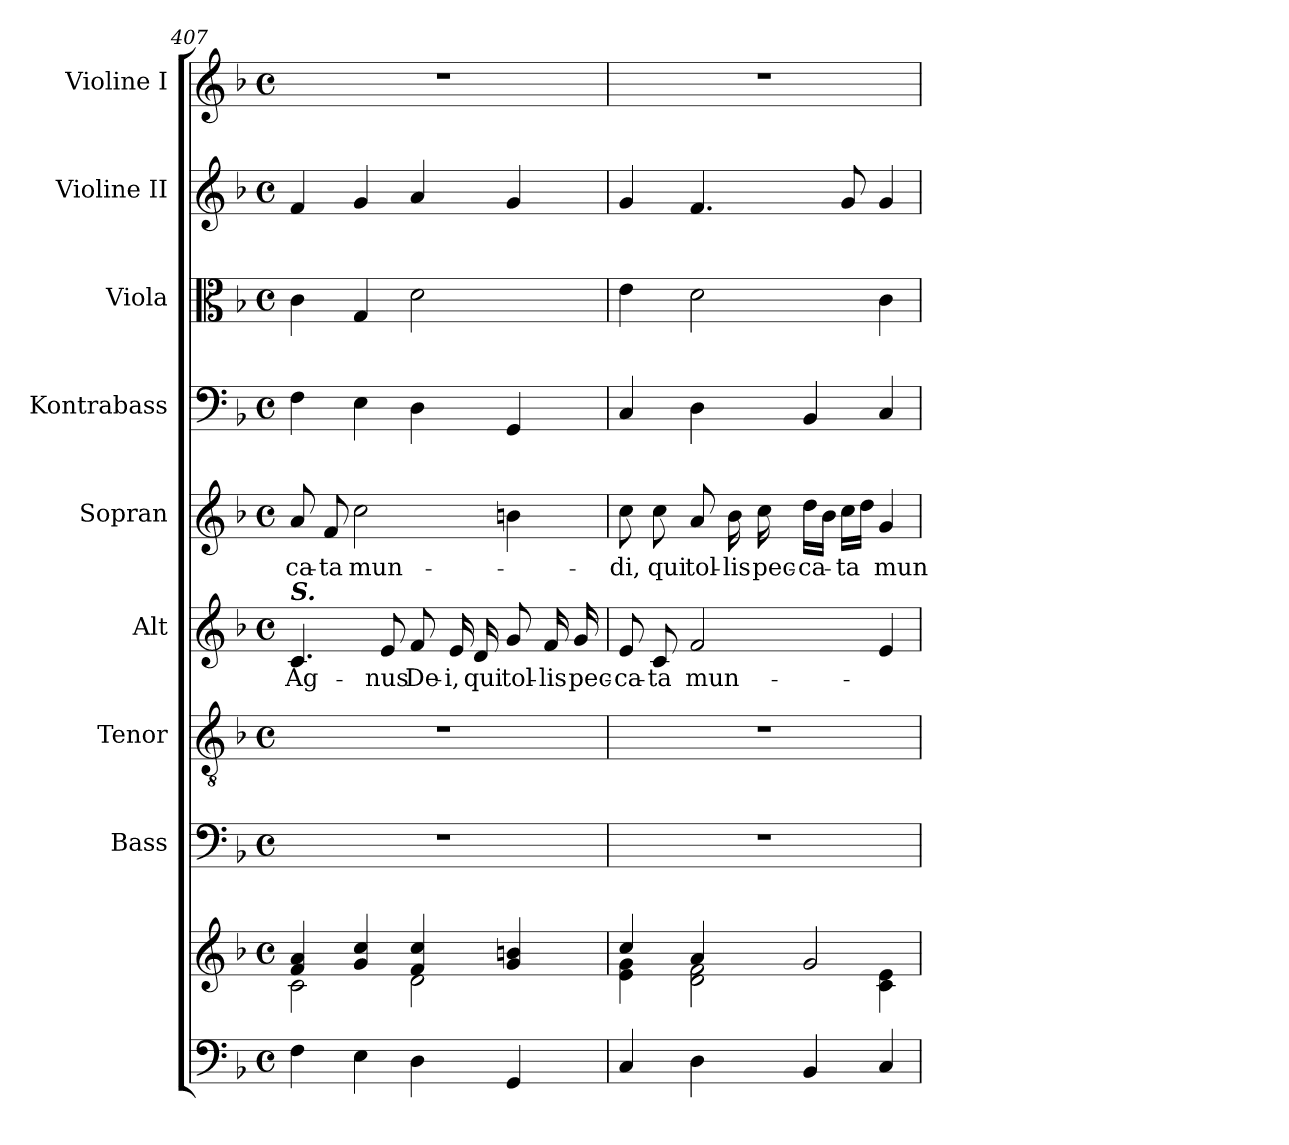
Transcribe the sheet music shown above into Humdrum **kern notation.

**kern	**kern	**kern	**kern	**kern	**text	**kern	**text	**kern	**kern	**kern	**kern
*part9	*part9	*part8	*part7	*part6	*part6	*part5	*part5	*part4	*part3	*part2	*part1
*staff10	*staff9	*staff8	*staff7	*staff6	*staff6	*staff5	*staff5	*staff4	*staff3	*staff2	*staff1
*	*	*I"Bass	*I"Tenor	*I"Alt	*	*I"Sopran	*	*I"Kontrabass	*I"Viola	*I"Violine II	*I"Violine I
*	*	*I'B.	*I'T.	*I'A.	*	*I'S.	*	*I'Kb.	*I'Vla.	*I'Vl. II	*I'Vl. I
*clefF4	*clefG2	*clefF4	*clefGv2	*clefG2	*	*clefG2	*	*clefF4	*clefC3	*clefG2	*clefG2
*	*	*	*	*	*	*	*	*ITrd7c12	*	*	*
*k[b-]	*k[b-]	*k[b-]	*k[b-]	*k[b-]	*	*k[b-]	*	*k[b-]	*k[b-]	*k[b-]	*k[b-]
*F:	*F:	*F:	*F:	*F:	*	*F:	*	*F:	*F:	*F:	*F:
*M4/4	*M4/4	*M4/4	*M4/4	*M4/4	*	*M4/4	*	*M4/4	*M4/4	*M4/4	*M4/4
*met(c)	*met(c)	*met(c)	*met(c)	*met(c)	*	*met(c)	*	*met(c)	*met(c)	*met(c)	*met(c)
=407	=407	=407	=407	=407	=407	=407	=407	=407	=407	=407	=407
*	*^	*	*	*	*	*	*	*	*	*	*
!	!	!	!	!	!LO:TX:a:Bi:t=S.	!	!	!	!	!	!	!
!	!	!	!	!	!	!LO:LY:b	!	!LO:LY:b	!	!	!	!
4F\	4f/ 4a/	2c\	1r	1r	4.c/	Ag-	8a/	-ca-	4FF\	4c\	4f/	1r
!	!	!	!	!	!	!	!	!LO:LY:b	!	!	!	!
.	.	.	.	.	.	.	8f/	-ta	.	.	.	.
!	!	!	!	!	!	!	!	!LO:LY:b	!	!	!	!
4E\	4g/ 4cc/	.	.	.	.	.	2cc\	mun-	4EE\	4G/	4g/	.
!	!	!	!	!	!	!LO:LY:b	!	!	!	!	!	!
.	.	.	.	.	8e/	-nus	.	.	.	.	.	.
!	!	!	!	!	!	!LO:LY:b	!	!	!	!	!	!
4D\	4f/ 4cc/	2d\	.	.	8f/	De-	.	.	4DD\	2d\	4a/	.
!	!	!	!	!	!	!LO:LY:b	!	!	!	!	!	!
.	.	.	.	.	16e/	-i,	.	.	.	.	.	.
!	!	!	!	!	!	!LO:LY:b	!	!	!	!	!	!
.	.	.	.	.	16d/	qui	.	.	.	.	.	.
!	!	!	!	!	!	!LO:LY:b	!	!	!	!	!	!
4GG/	4g/ 4bn/	.	.	.	8g/	tol-	4bn\	.	4GGG/	.	4g/	.
!	!	!	!	!	!	!LO:LY:b	!	!	!	!	!	!
.	.	.	.	.	16f/	-lis	.	.	.	.	.	.
!	!	!	!	!	!	!LO:LY:b	!	!	!	!	!	!
.	.	.	.	.	16g/	pec-	.	.	.	.	.	.
=408	=408	=408	=408	=408	=408	=408	=408	=408	=408	=408	=408	=408
!	!	!	!	!	!	!LO:LY:b	!	!LO:LY:b	!	!	!	!
4C/	4cc/	4e\ 4g\	1r	1r	8e/	-ca-	8cc\	-di,	4CC/	4e\	4g/	1r
!	!	!	!	!	!	!LO:LY:b	!	!LO:LY:b	!	!	!	!
.	.	.	.	.	8c/	-ta	8cc\	qui	.	.	.	.
!	!	!	!	!	!	!LO:LY:b	!	!LO:LY:b	!	!	!	!
4D\	4a/	2d\ 2f\	.	.	2f/	mun-	8a/	tol-	4DD\	2d\	4.f/	.
!	!	!	!	!	!	!	!	!LO:LY:b	!	!	!	!
.	.	.	.	.	.	.	16b-\	-lis	.	.	.	.
!	!	!	!	!	!	!	!	!LO:LY:b	!	!	!	!
.	.	.	.	.	.	.	16cc\	pec-	.	.	.	.
!	!	!	!	!	!	!	!	!LO:LY:b	!	!	!	!
4BB-/	2g/	.	.	.	.	.	16dd\LL	-ca-	4BBB-/	.	.	.
.	.	.	.	.	.	.	16b-\JJ	.	.	.	.	.
!	!	!	!	!	!	!	!	!LO:LY:b	!	!	!	!
.	.	.	.	.	.	.	16cc\LL	-ta	.	.	8g/	.
.	.	.	.	.	.	.	16dd\JJ	.	.	.	.	.
!	!	!	!	!	!	!	!	!LO:LY:b	!	!	!	!
4C/	.	4c\ 4e\	.	.	4e/	.	4g/	mun-	4CC/	4c\	4g/	.
*	*v	*v	*	*	*	*	*	*	*	*	*	*
=	=	=	=	=	=	=	=	=	=	=	=
*-	*-	*-	*-	*-	*-	*-	*-	*-	*-	*-	*-
